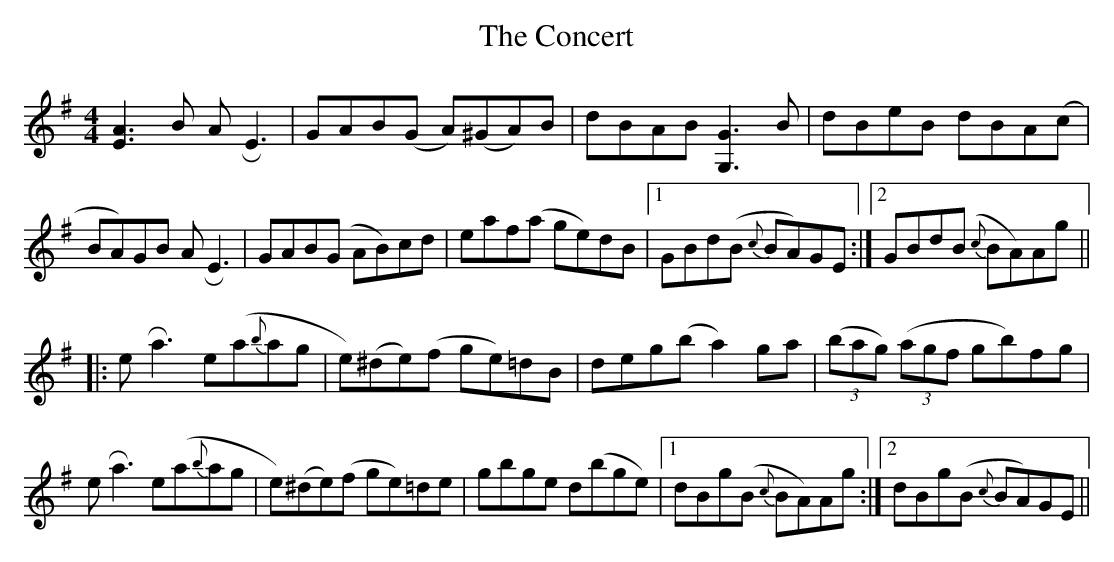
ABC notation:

X:1
T: The Concert
M: 4/4
L: 1/8
K: Ador
[E3A3]B ARE3|GAB(G A)(^GA)B|dBAB [G,3G3]B|dBeB dBA(c|
BA)GB ARE3|GAB(G AB)cd|eaf(a ge)dB|1 GBd(B {c}BA)GE:|2 GBd(B {c}BA)Ag||
|:eRa3 e(a{b}ag|e)(^de)(f ge)=dB|deg(b a2)ga|((3bag) ((3agf gb)fg|
eRa3 e(a{b}ag|e)(^de)(f ge)=de|gbge d(bge)|1 dBg(B {c}BA)Ag:|2 dBg(B {c}BA)GE||
